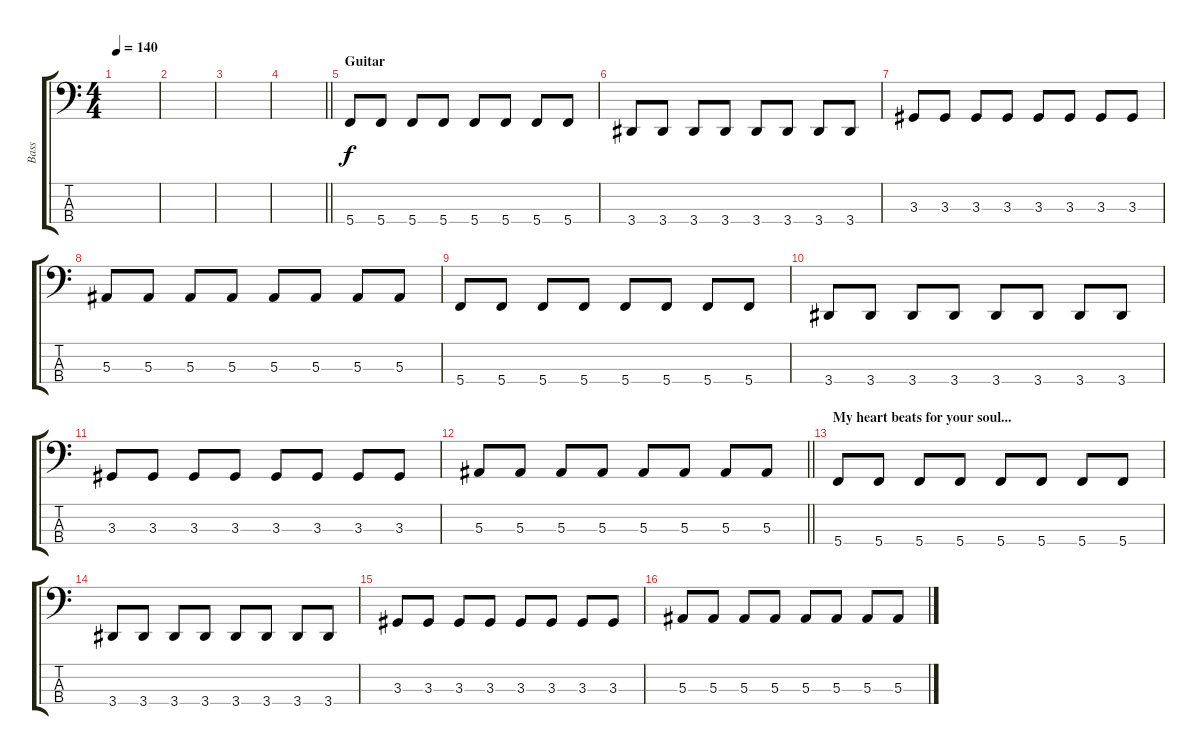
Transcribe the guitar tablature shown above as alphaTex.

\track ("Bass" "Bass") {instrument electricbassfinger}
\staff {score tabs}
\tuning (Eb2 Bb1 F1 C1) {hide}
\ts (4 4)
\tempo 140
\clef f4
\ks c
|
|
|
\barLineRight lightlight
|
\section ("" "Guitar")
5.4.8 5.4.8 5.4.8 5.4.8 5.4.8 5.4.8 5.4.8 5.4.8 |
3.4.8 3.4.8 3.4.8 3.4.8 3.4.8 3.4.8 3.4.8 3.4.8 |
3.3.8 3.3.8 3.3.8 3.3.8 3.3.8 3.3.8 3.3.8 3.3.8 |
5.3.8 5.3.8 5.3.8 5.3.8 5.3.8 5.3.8 5.3.8 5.3.8 |
5.4.8 5.4.8 5.4.8 5.4.8 5.4.8 5.4.8 5.4.8 5.4.8 |
3.4.8 3.4.8 3.4.8 3.4.8 3.4.8 3.4.8 3.4.8 3.4.8 |
3.3.8 3.3.8 3.3.8 3.3.8 3.3.8 3.3.8 3.3.8 3.3.8 |
\barLineRight lightlight
5.3.8 5.3.8 5.3.8 5.3.8 5.3.8 5.3.8 5.3.8 5.3.8 |
\section ("" "My heart beats for your soul...")
5.4.8 5.4.8 5.4.8 5.4.8 5.4.8 5.4.8 5.4.8 5.4.8 |
3.4.8 3.4.8 3.4.8 3.4.8 3.4.8 3.4.8 3.4.8 3.4.8 |
3.3.8 3.3.8 3.3.8 3.3.8 3.3.8 3.3.8 3.3.8 3.3.8 |
5.3.8 5.3.8 5.3.8 5.3.8 5.3.8 5.3.8 5.3.8 5.3.8
